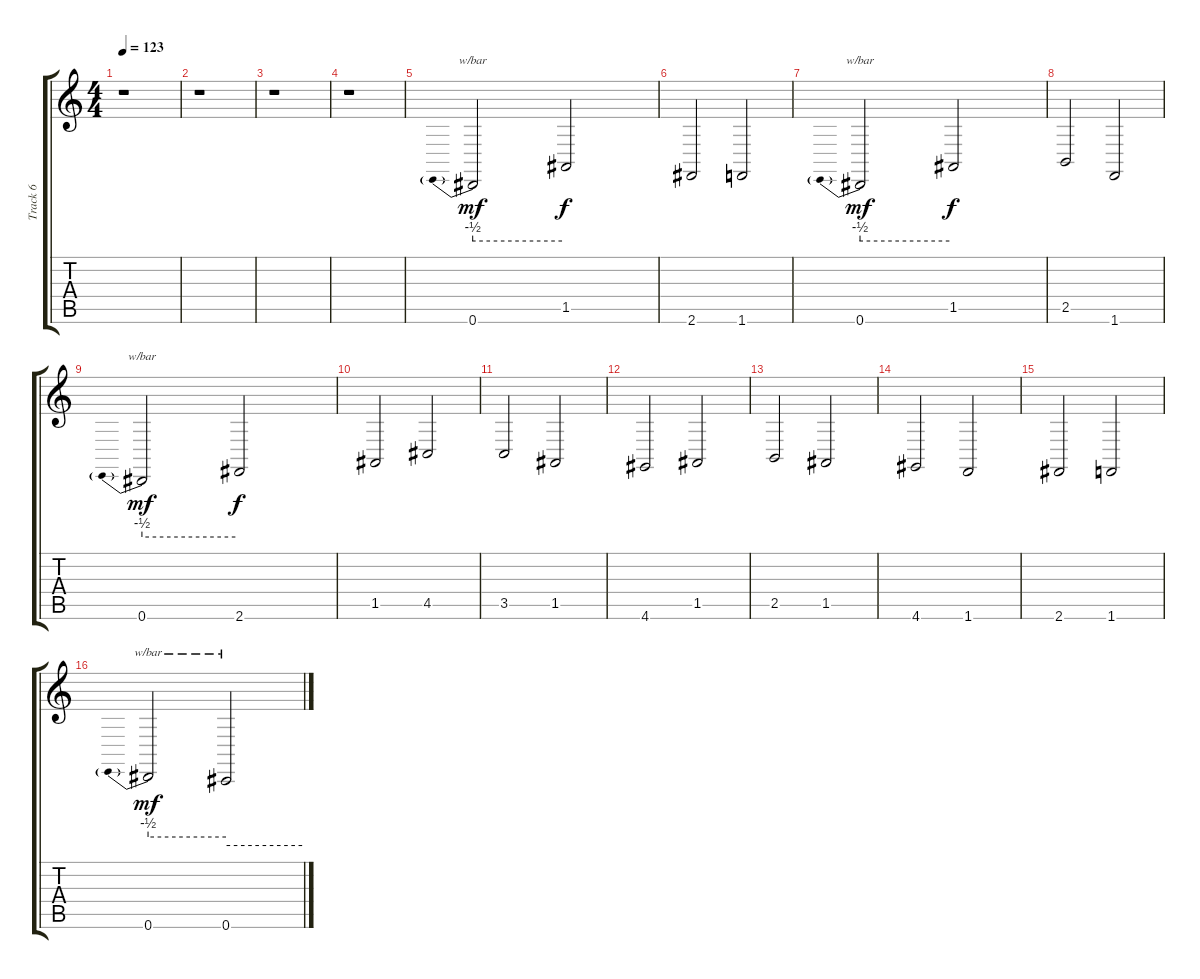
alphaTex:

\track ("Track 6" "Track 6") {instrument clarinet}
\staff {score tabs}
\tuning (E4 B3 G3 D3 A2 E2) {hide}
\ts (4 4)
\tempo 123
\clef g2
\ks c
r.1{dy mf} |
r.1 |
r.1 |
r.1 |
0.6.2{tbe (predive default 0 -2 60 -2)} 1.5.2{dy f} |
2.6.2 1.6.2 |
0.6.2{tbe (predive default 0 -2 60 -2) dy mf} 1.5.2{dy f} |
2.5.2 1.6.2 |
0.6.2{tbe (predive default 0 -2 60 -2) dy mf} 2.6.2{dy f} |
1.5.2 4.5.2 |
3.5.2 1.5.2 |
4.6.2 1.5.2 |
2.5.2 1.5.2 |
4.6.2 1.6.2 |
2.6.2 1.6.2 |
0.6.2{tbe (predive default 0 -2 60 -2) dy mf} 0.6.2{tbe (hold default 0 -6 60 -6)}
